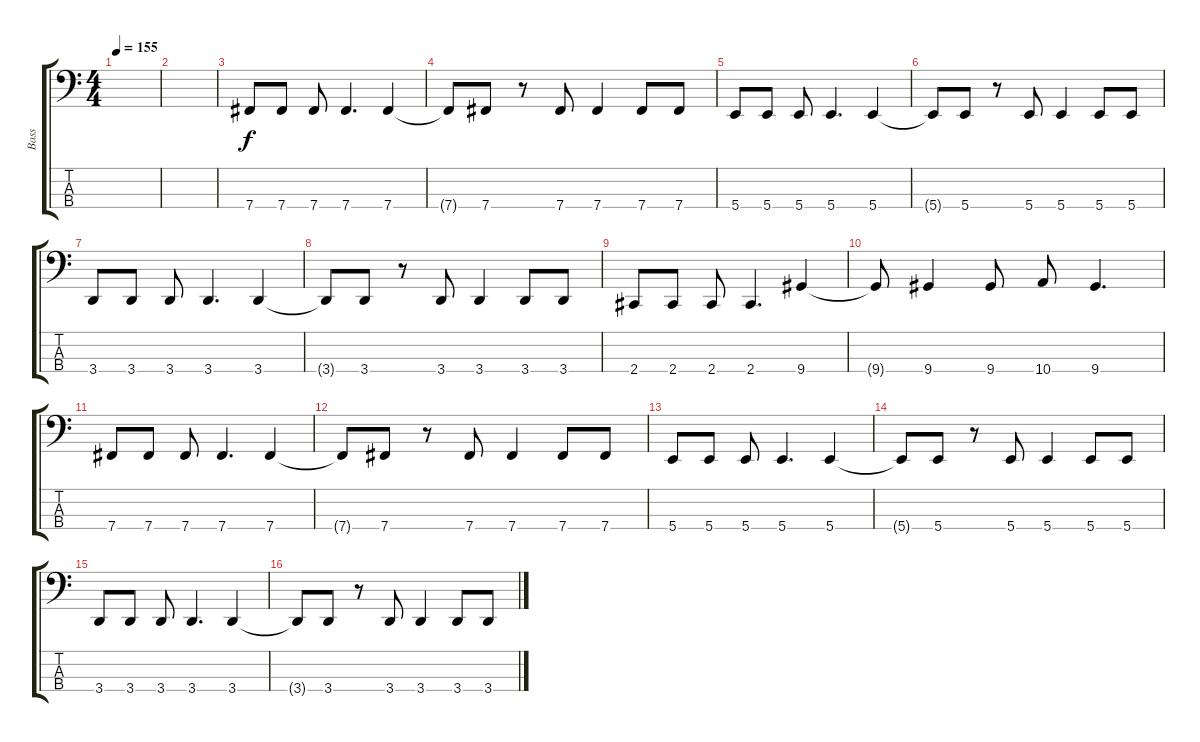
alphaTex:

\track ("Bass" "Bass") {instrument electricbassfinger}
\staff {score tabs}
\tuning (D2 A1 E1 B0) {hide}
\ts (4 4)
\tempo 155
\clef f4
\ks c
|
|
7.4.8 7.4.8 7.4.8 7.4.4{d} 7.4.4 |
7.4{t}.8 7.4.8 r.8 7.4.8 7.4.4 7.4.8 7.4.8 |
5.4.8 5.4.8 5.4.8 5.4.4{d} 5.4.4 |
5.4{t}.8 5.4.8 r.8 5.4.8 5.4.4 5.4.8 5.4.8 |
3.4.8 3.4.8 3.4.8 3.4.4{d} 3.4.4 |
3.4{t}.8 3.4.8 r.8 3.4.8 3.4.4 3.4.8 3.4.8 |
2.4.8 2.4.8 2.4.8 2.4.4{d} 9.4.4 |
9.4{t}.8 9.4.4 9.4.8 10.4.8 9.4.4{d} |
7.4.8 7.4.8 7.4.8 7.4.4{d} 7.4.4 |
7.4{t}.8 7.4.8 r.8 7.4.8 7.4.4 7.4.8 7.4.8 |
5.4.8 5.4.8 5.4.8 5.4.4{d} 5.4.4 |
5.4{t}.8 5.4.8 r.8 5.4.8 5.4.4 5.4.8 5.4.8 |
3.4.8 3.4.8 3.4.8 3.4.4{d} 3.4.4 |
3.4{t}.8 3.4.8 r.8 3.4.8 3.4.4 3.4.8 3.4.8
